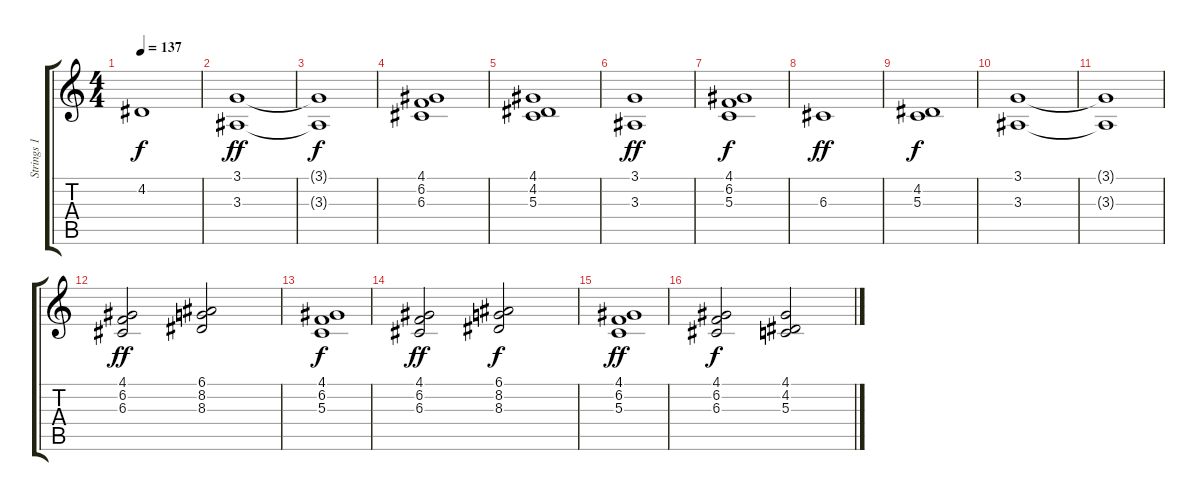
\track ("Strings 1 (Keyboard)" "Strings 1 ") {instrument synthstrings1}
\staff {score tabs}
\tuning (E4 B3 G3 D3 A2 E2) {hide}
\ts (4 4)
\tempo 137
\clef g2
\ks c
4.2.1{dy f} |
(3.1 3.3).1{dy ff} |
(3.1{t} 3.3{t}).1{dy f} |
(4.1 6.2 6.3).1 |
(4.1 4.2 5.3).1 |
(3.1 3.3).1{dy ff} |
(4.1 6.2 5.3).1{dy f} |
6.3.1{dy ff} |
(4.2 5.3).1{dy f} |
(3.1 3.3).1 |
(3.1{t} 3.3{t}).1 |
(4.1 6.2 6.3).2{dy ff} (6.1 8.2 8.3).2 |
(4.1 6.2 5.3).1{dy f} |
(4.1 6.2 6.3).2{dy ff} (6.1 8.2 8.3).2{dy f} |
(4.1 6.2 5.3).1{dy ff} |
(4.1 6.2 6.3).2{dy f} (4.1 4.2 5.3).2
